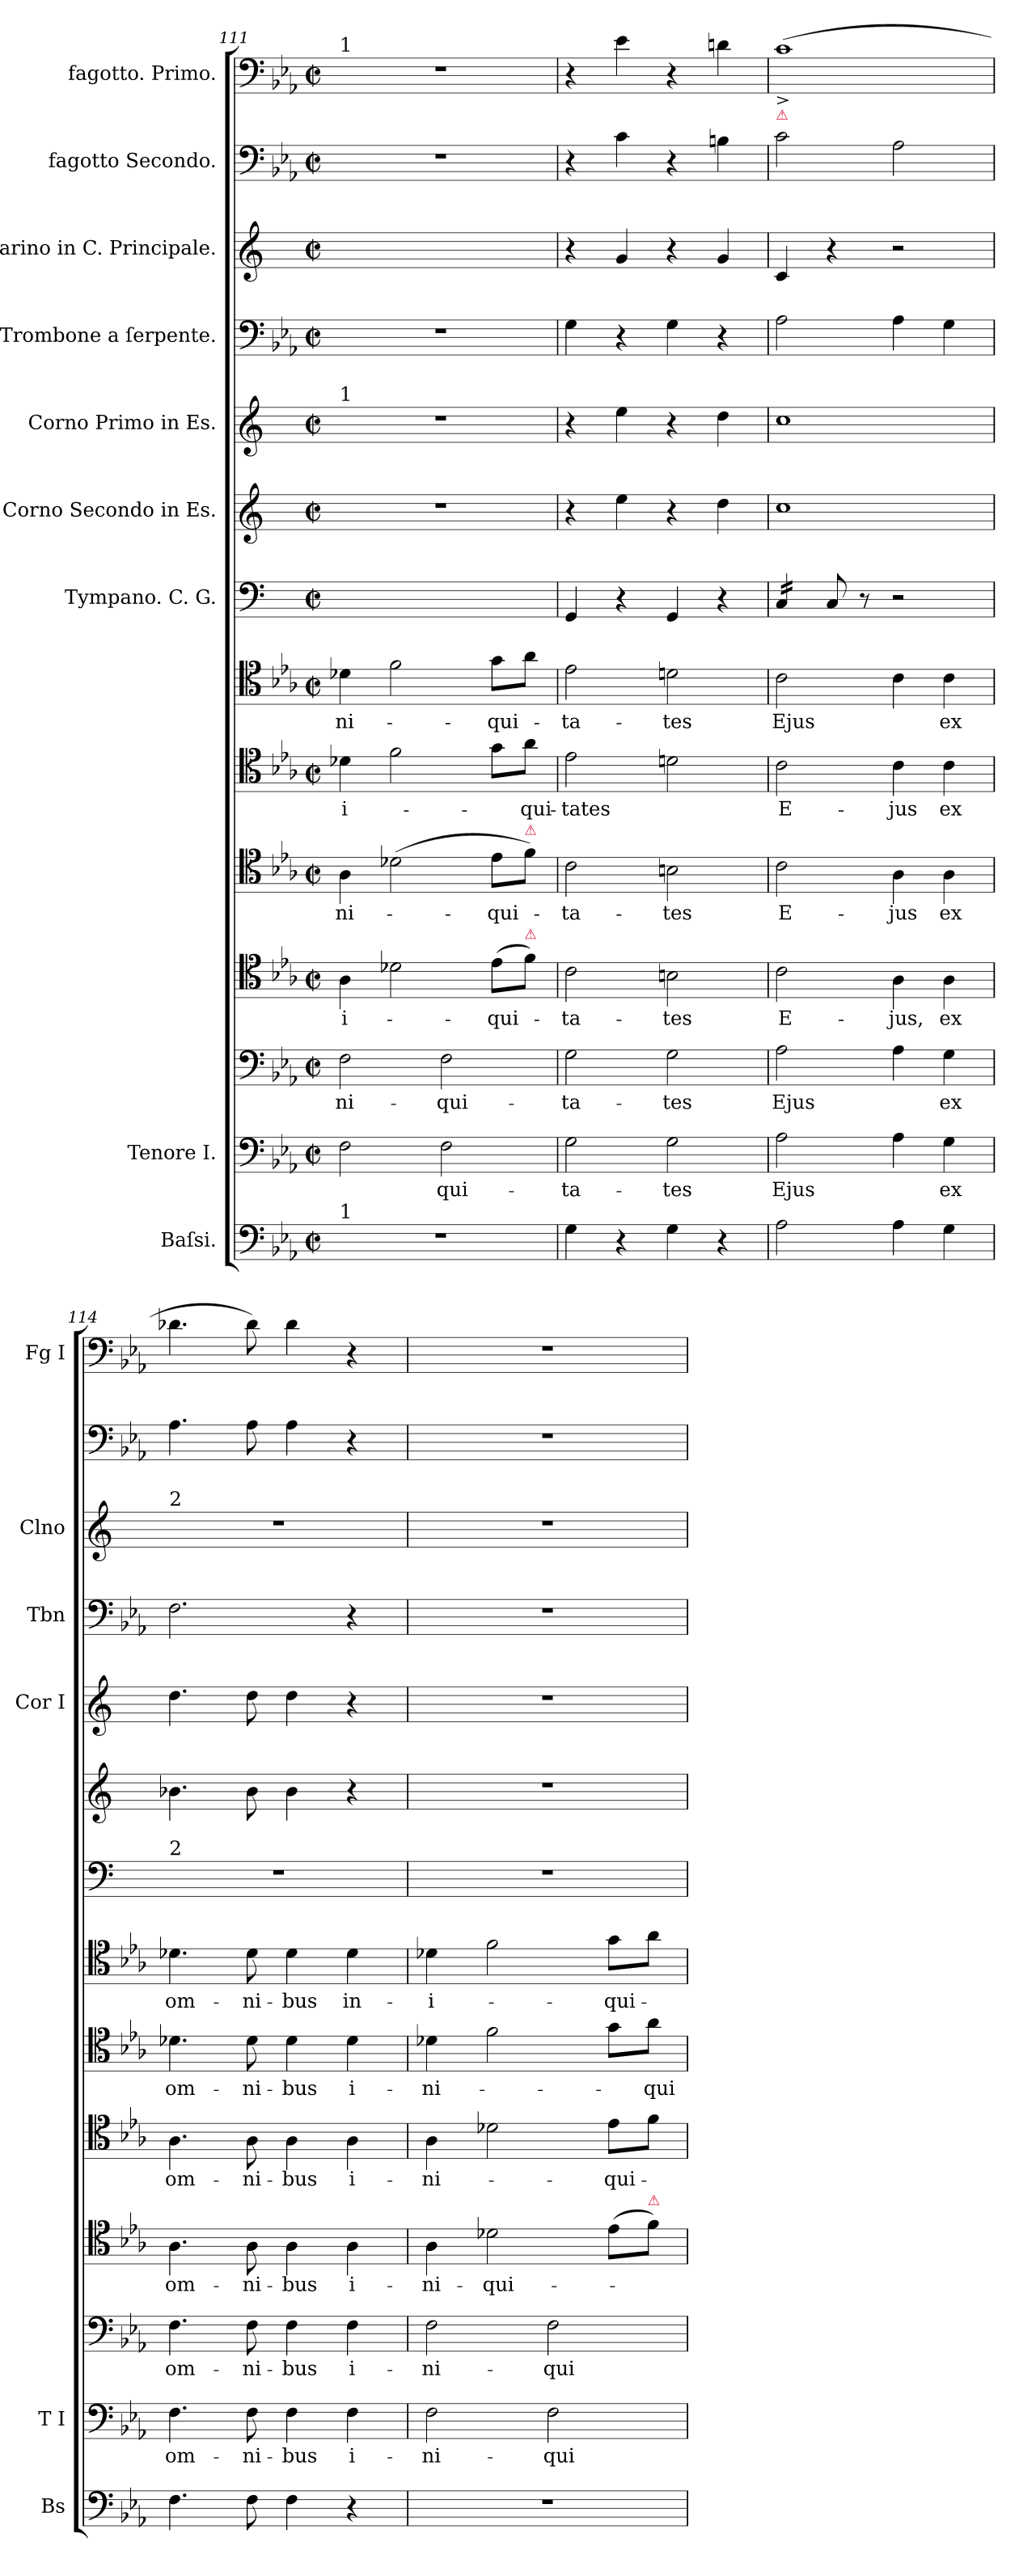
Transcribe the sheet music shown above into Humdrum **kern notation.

**kern	**kern	**text	**kern	**text	**kern	**text	**kern	**text	**kern	**text	**kern	**text	**kern	**kern	**kern	**kern	**kern	**kern	**kern
*part9	*part8	*part8	*part8	*part8	*part8	*part8	*part8	*part8	*part8	*part8	*part8	*part8	*part7	*part6	*part5	*part4	*part3	*part2	*part1
*staff14	*staff13	*staff13	*staff12	*staff12	*staff11	*staff11	*staff10	*staff10	*staff9	*staff9	*staff8	*staff8	*staff7	*staff6	*staff5	*staff4	*staff3	*staff2	*staff1
*I"Baſsi.	*I"Tenore I.	*	*	*	*	*	*	*	*	*	*	*	*I"Tympano. C. G.	*I"Corno Secondo in Es.	*I"Corno Primo in Es.	*I"Trombone a ſerpente.	*I"Clarino in C. Principale.	*I"fagotto Secondo.	*I"fagotto. Primo.
*I'Bs	*I'T I	*	*	*	*	*	*	*	*	*	*	*	*	*	*I'Cor I	*I'Tbn	*I'Clno	*	*I'Fg I
*clefF4	*clefF4	*	*clefF4	*	*clefC4	*	*clefC4	*	*clefC4	*	*clefC4	*	*clefF4	*clefG2	*clefG2	*clefF4	*clefG2	*clefF4	*clefF4
*	*	*	*	*	*	*	*	*	*	*	*	*	*	*ITrd5c9	*ITrd5c9	*	*	*	*
*k[b-e-a-]	*k[b-e-a-]	*	*k[b-e-a-]	*	*k[b-e-a-]	*	*k[b-e-a-]	*	*k[b-e-a-]	*	*k[b-e-a-]	*	*k[]	*k[b-e-a-]	*k[b-e-a-]	*k[b-e-a-]	*k[]	*k[b-e-a-]	*k[b-e-a-]
*c:	*c:	*	*c:	*	*c:	*	*c:	*	*c:	*	*c:	*	*	*c:	*c:	*c:	*	*c:	*c:
*M2/2	*M2/2	*	*M2/2	*	*M2/2	*	*M2/2	*	*M2/2	*	*M2/2	*	*M2/2	*M2/2	*M2/2	*M2/2	*M2/2	*M2/2	*M2/2
*met(c|)	*met(c|)	*	*met(c|)	*	*met(c|)	*	*met(c|)	*	*met(c|)	*	*met(c|)	*	*met(c|)	*met(c|)	*met(c|)	*met(c|)	*met(c|)	*met(c|)	*met(c|)
=111	=111	=111	=111	=111	=111	=111	=111	=111	=111	=111	=111	=111	=111	=111	=111	=111	=111	=111	=111
!	!	!	!	!	!	!	!	!	!	!	!	!	!	!	!	!	!	!	!LO:TX:a:t=1
!	!	!	!	!	!	!	!	!	!	!	!	!	!	!	!LO:TX:a:t=1	!	!	!	!
!LO:TX:a:t=1	!	!	!	!	!	!	!	!	!	!	!	!	!	!	!	!	!	!	!
1r	2F\	.	2F\	-ni-	4A-\	-i-	4A-\	-ni-	4d-X\	-i-	4d-X\	-ni-	1ryy	1r	1r	1r	1ryy	1r	1r
.	.	.	.	.	2d-X\	.	(>2d-X\	.	2f\	.	2f\	.	.	.	.	.	.	.	.
.	2F\	-qui-	2F\	-qui-	.	.	.	.	.	.	.	.	.	.	.	.	.	.	.
.	.	.	.	.	(>8e-\L	-qui-	8e-\L	-qui-	8g\L	.	8g\L	-qui-	.	.	.	.	.	.	.
!	!	!	!	!	!	!	!LO:TX:a:color=crimson:t=⚠	!	!	!	!	!	!	!	!	!	!	!	!
!	!	!	!	!	!LO:TX:a:color=crimson:t=⚠	!	!	!	!	!	!	!	!	!	!	!	!	!	!
.	.	.	.	.	8f\J)	.	8f\J)	.	8a-\J	-qui-	8a-\J	.	.	.	.	.	.	.	.
=112	=112	=112	=112	=112	=112	=112	=112	=112	=112	=112	=112	=112	=112	=112	=112	=112	=112	=112	=112
4G\	2G\	-ta-	2G\	-ta-	2c\	-ta-	2c\	-ta-	2e-\	-tates	2e-\	-ta-	4GG/	4r	4r	4G\	4r	4r	4r
4r	.	.	.	.	.	.	.	.	.	.	.	.	4r	4g\	4g\	4r	4g/	4c\	4e-\
4G\	2G\	-tes	2G\	-tes	2Bn\	-tes	2Bn\	-tes	2dn\	.	2dn\	-tes	4GG/	4r	4r	4G\	4r	4r	4r
4r	.	.	.	.	.	.	.	.	.	.	.	.	4r	4f\	4f\	4r	4g/	4Bn\	4dn\
=113	=113	=113	=113	=113	=113	=113	=113	=113	=113	=113	=113	=113	=113	=113	=113	=113	=113	=113	=113
!	!	!	!	!	!	!	!	!	!	!	!	!	!	!	!	!	!	!	!LO:TX:b:color=crimson:t=⚠
*	*	*	*	*	*	*	*	*	*	*	*	*	*tremolo	*	*	*	*	*	*
2A-\	2A-\	Ejus	2A-\	Ejus	2c\	E-	2c\	E-	2c\	E-	2c\	Ejus	16C/LL	1e-	1e-/	2A-\	4c/	2c\	(>1c^/
.	.	.	.	.	.	.	.	.	.	.	.	.	16C/	.	.	.	.	.	.
.	.	.	.	.	.	.	.	.	.	.	.	.	16C/	.	.	.	.	.	.
.	.	.	.	.	.	.	.	.	.	.	.	.	16C/JJ	.	.	.	.	.	.
*	*	*	*	*	*	*	*	*	*	*	*	*	*Xtremolo	*	*	*	*	*	*
.	.	.	.	.	.	.	.	.	.	.	.	.	8C/	.	.	.	4r	.	.
.	.	.	.	.	.	.	.	.	.	.	.	.	8r	.	.	.	.	.	.
4A-\	4A-\	.	4A-\	.	4A-\	-jus,	4A-\	-jus	4c\	-jus	4c\	.	2r	.	.	4A-\	2r	2A-\	.
4G\	4G\	ex	4G\	ex	4A-\	ex	4A-\	ex	4c\	ex	4c\	ex	.	.	.	4G\	.	.	.
=114	=114	=114	=114	=114	=114	=114	=114	=114	=114	=114	=114	=114	=114	=114	=114	=114	=114	=114	=114
!	!	!	!	!	!	!	!	!	!	!	!	!	!	!	!	!	!LO:TX:a:t=2	!	!
!	!	!	!	!	!	!	!	!	!	!	!	!	!LO:TX:a:t=2	!	!	!	!	!	!
4.F\	4.F\	om-	4.F\	om-	4.A-\	om-	4.A-\	om-	4.d-X\	om-	4.d-X\	om-	1r	4.d-X\	4.f\	2.F\	1r	4.A-\	4.d-X\
8F\	8F\	-ni-	8F\	-ni-	8A-\	-ni-	8A-\	-ni-	8d-\	-ni-	8d-\	-ni-	.	8d-\	8f\	.	.	8A-\	8d-\)
4F\	4F\	-bus	4F\	-bus	4A-\	-bus	4A-\	-bus	4d-\	-bus	4d-\	-bus	.	4d-\	4f\	.	.	4A-\	4d-\
4r	4F\	i-	4F\	i-	4A-\	i-	4A-\	i-	4d-\	i-	4d-\	in-	.	4r	4r	4r	.	4r	4r
=115	=115	=115	=115	=115	=115	=115	=115	=115	=115	=115	=115	=115	=115	=115	=115	=115	=115	=115	=115
1r	2F\	-ni-	2F\	-ni-	4A-\	-ni-	4A-\	-ni-	4d-X\	-ni-	4d-X\	-i-	1r	1r	1r	1r	1r	1r	1r
.	.	.	.	.	2d-X\	-qui-	2d-X\	.	2f\	.	2f\	.	.	.	.	.	.	.	.
.	2F\	-qui-	2F\	-qui-	.	.	.	.	.	.	.	.	.	.	.	.	.	.	.
.	.	.	.	.	(>8e-\L	.	8e-\L	-qui-	8g\L	.	8g\L	-qui-	.	.	.	.	.	.	.
!	!	!	!	!	!LO:TX:a:color=crimson:t=⚠	!	!	!	!	!	!	!	!	!	!	!	!	!	!
.	.	.	.	.	8f\J)	.	8f\J	.	8a-\J	-qui-	8a-\J	.	.	.	.	.	.	.	.
=	=	=	=	=	=	=	=	=	=	=	=	=	=	=	=	=	=	=	=
*-	*-	*-	*-	*-	*-	*-	*-	*-	*-	*-	*-	*-	*-	*-	*-	*-	*-	*-	*-
